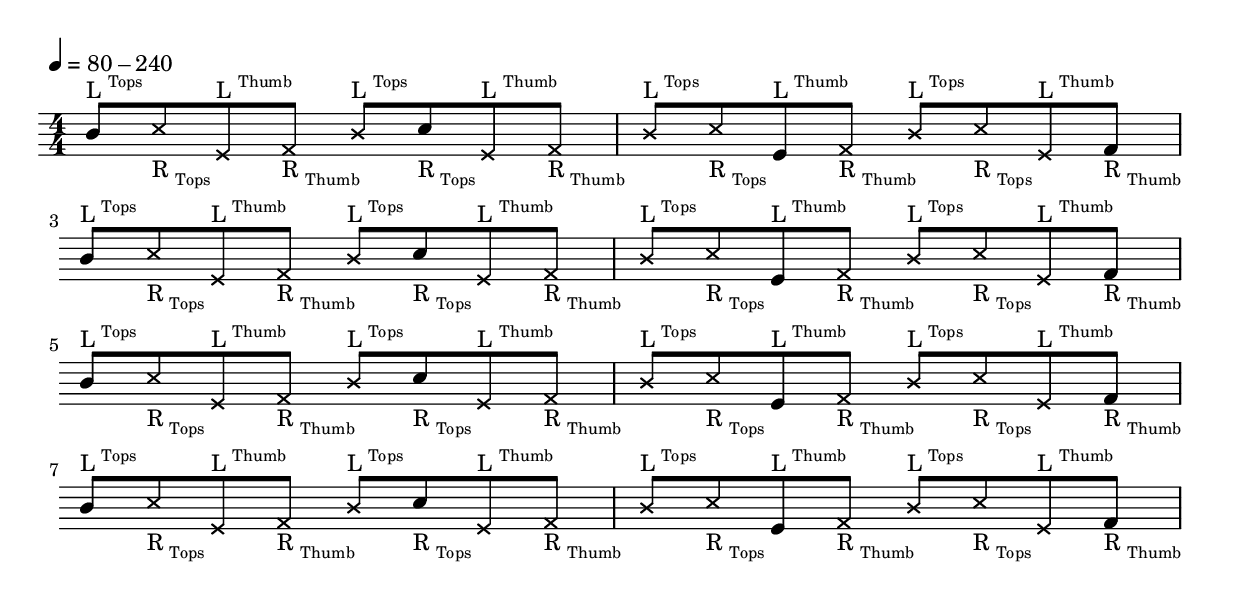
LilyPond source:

\version "2.24.1"
\include "../global.ly"

\layout {
  indent = -3.5
}

\relative {
  \defaultScoreSettings
  \tempo 4 = 80 - 240
  \time 4/4

  \rimNote

  \repeat unfold 4 { 
    \once \defaultNote b'8^\LTopsTop                    c_\RTopsBtm                    e,^\LThumbTop                    f_\RThumbBtm 
                        b8^\LTopsTop \once \defaultNote c_\RTopsBtm                    e,^\LThumbTop                    f_\RThumbBtm 
                        b8^\LTopsTop                    c_\RTopsBtm \once \defaultNote e,^\LThumbTop                    f_\RThumbBtm 
                        b8^\LTopsTop                    c_\RTopsBtm                    e,^\LThumbTop \once \defaultNote f_\RThumbBtm 
    \break
  }

  \resetNoteHead
}